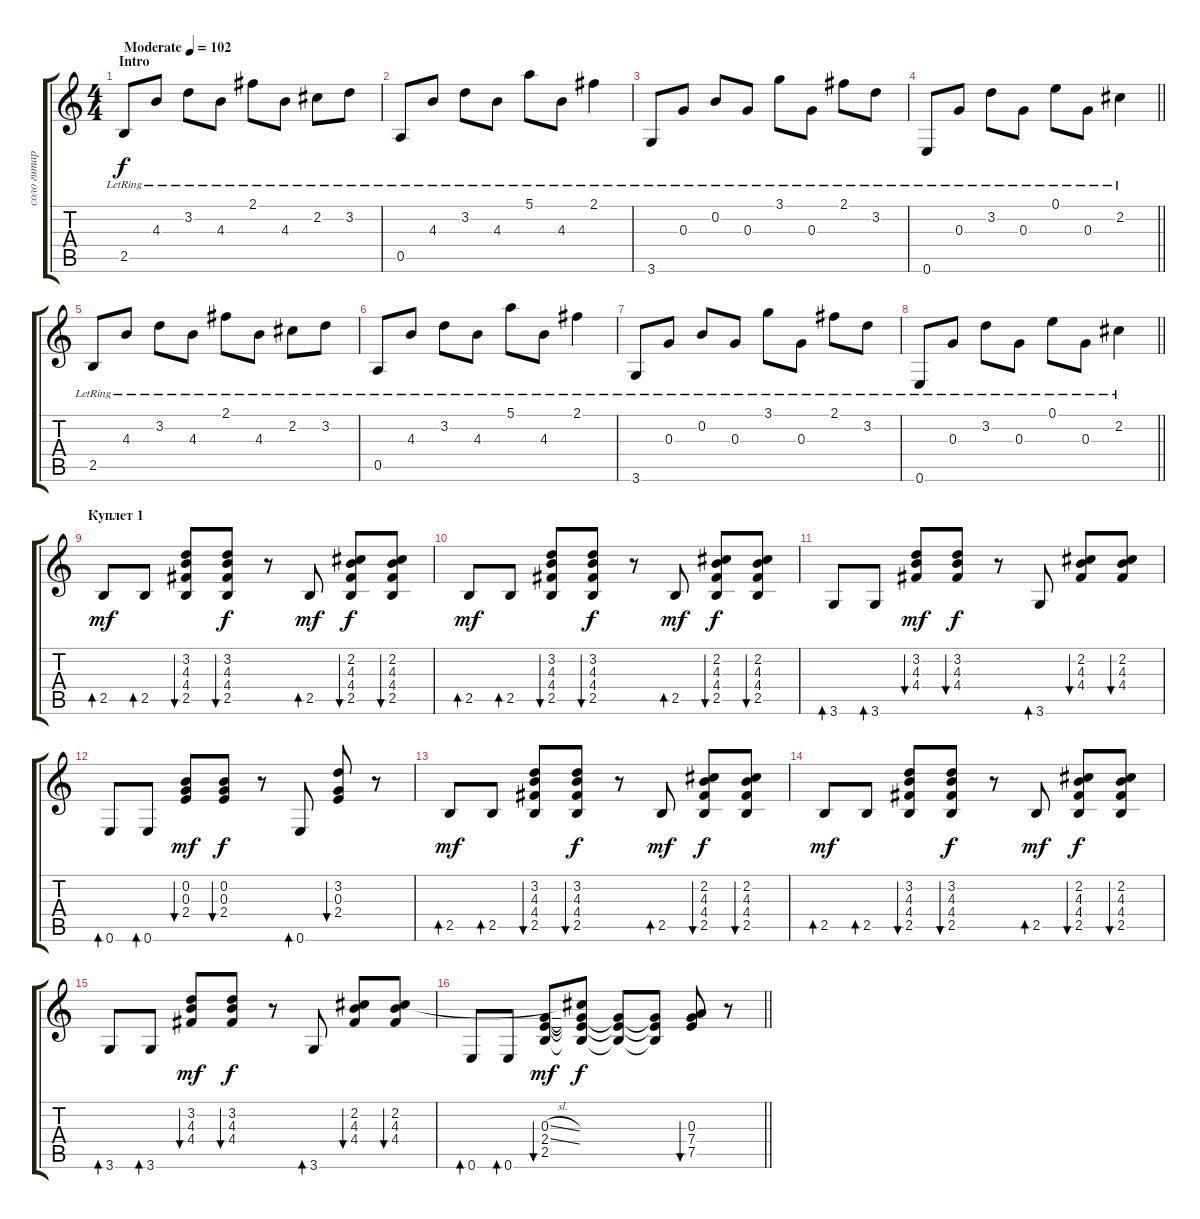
\track ("соло гитара" "соло гитар") {instrument acousticguitarsteel}
\staff {score tabs}
\tuning (E4 B3 G3 D3 A2 E2) {hide}
\ts (4 4)
\section ("" "Intro")
\tempo (102 "Moderate")
\clef g2
\ks c
2.5{lr}.8{dy f instrument acousticguitarsteel} 4.3{lr}.8 3.2{lr}.8 4.3{lr}.8 2.1{lr}.8 4.3{lr}.8 2.2{lr}.8 3.2{lr}.8 |
0.5{lr}.8 4.3{lr}.8 3.2{lr}.8 4.3{lr}.8 5.1{lr}.8 4.3{lr}.8 2.1{lr}.4 |
3.6{lr}.8 0.3{lr}.8 0.2{lr}.8 0.3{lr}.8 3.1{lr}.8 0.3{lr}.8 2.1{lr}.8 3.2{lr}.8 |
\barLineRight lightlight
0.6{lr}.8 0.3{lr}.8 3.2{lr}.8 0.3{lr}.8 0.1{lr}.8 0.3{lr}.8 2.2{lr}.4 |
2.5{lr}.8 4.3{lr}.8 3.2{lr}.8 4.3{lr}.8 2.1{lr}.8 4.3{lr}.8 2.2{lr}.8 3.2{lr}.8 |
0.5{lr}.8 4.3{lr}.8 3.2{lr}.8 4.3{lr}.8 5.1{lr}.8 4.3{lr}.8 2.1{lr}.4 |
3.6{lr}.8 0.3{lr}.8 0.2{lr}.8 0.3{lr}.8 3.1{lr}.8 0.3{lr}.8 2.1{lr}.8 3.2{lr}.8 |
\barLineRight lightlight
0.6{lr}.8 0.3{lr}.8 3.2{lr}.8 0.3{lr}.8 0.1{lr}.8 0.3{lr}.8 2.2{lr}.4 |
\section ("" "Куплет 1")
2.5.8{bd 60 dy mf} 2.5.8{bd 60} (3.2 4.3 4.4 2.5).8{bu 60} (3.2 4.3 4.4 2.5).8{bu 60 dy f} r.8 2.5.8{bd 60 dy mf} (2.2 4.3 4.4 2.5).8{bu 60 dy f} (2.2 4.3 4.4 2.5).8{bu 60} |
2.5.8{bd 60 dy mf} 2.5.8{bd 60} (3.2 4.3 4.4 2.5).8{bu 60} (3.2 4.3 4.4 2.5).8{bu 60 dy f} r.8 2.5.8{bd 60 dy mf} (2.2 4.3 4.4 2.5).8{bu 60 dy f} (2.2 4.3 4.4 2.5).8{bu 60} |
3.6.8{bd 60} 3.6.8{bd 60} (3.2 4.3 4.4).8{bu 60 dy mf} (3.2 4.3 4.4).8{bu 60 dy f} r.8 3.6.8{bd 60} (2.2 4.3 4.4).8{bu 60} (2.2 4.3 4.4).8{bu 60} |
0.6.8{bd 60} 0.6.8{bd 60} (0.2 0.3 2.4).8{bu 60 dy mf} (0.2 0.3 2.4).8{bu 60 dy f} r.8 0.6.8{bd 60} (3.2 0.3 2.4).8{bu 60} r.8 |
2.5.8{bd 60 dy mf} 2.5.8{bd 60} (3.2 4.3 4.4 2.5).8{bu 60} (3.2 4.3 4.4 2.5).8{bu 60 dy f} r.8 2.5.8{bd 60 dy mf} (2.2 4.3 4.4 2.5).8{bu 60 dy f} (2.2 4.3 4.4 2.5).8{bu 60} |
2.5.8{bd 60 dy mf} 2.5.8{bd 60} (3.2 4.3 4.4 2.5).8{bu 60} (3.2 4.3 4.4 2.5).8{bu 60 dy f} r.8 2.5.8{bd 60 dy mf} (2.2 4.3 4.4 2.5).8{bu 60 dy f} (2.2 4.3 4.4 2.5).8{bu 60} |
3.6.8{bd 60} 3.6.8{bd 60} (3.2 4.3 4.4).8{bu 60 dy mf} (3.2 4.3 4.4).8{bu 60 dy f} r.8 3.6.8{bd 60} (2.2 4.3 4.4).8{bu 60} (2.2 4.3 4.4).8{bu 60} |
\barLineRight lightlight
0.6.8{bd 60} 0.6.8{bd 60} (0.3{sl} 2.4{sl} 2.5).8{bu 60 dy mf} (2.2{t} 0.3{t} 2.4{t} 2.5{t}).8{dy f} (0.3{t} 2.4{t} 2.5{t}).8 (0.3{t} 2.4{t} 2.5{t}).8 (0.3 7.4 7.5).8{bu 60} r.8
